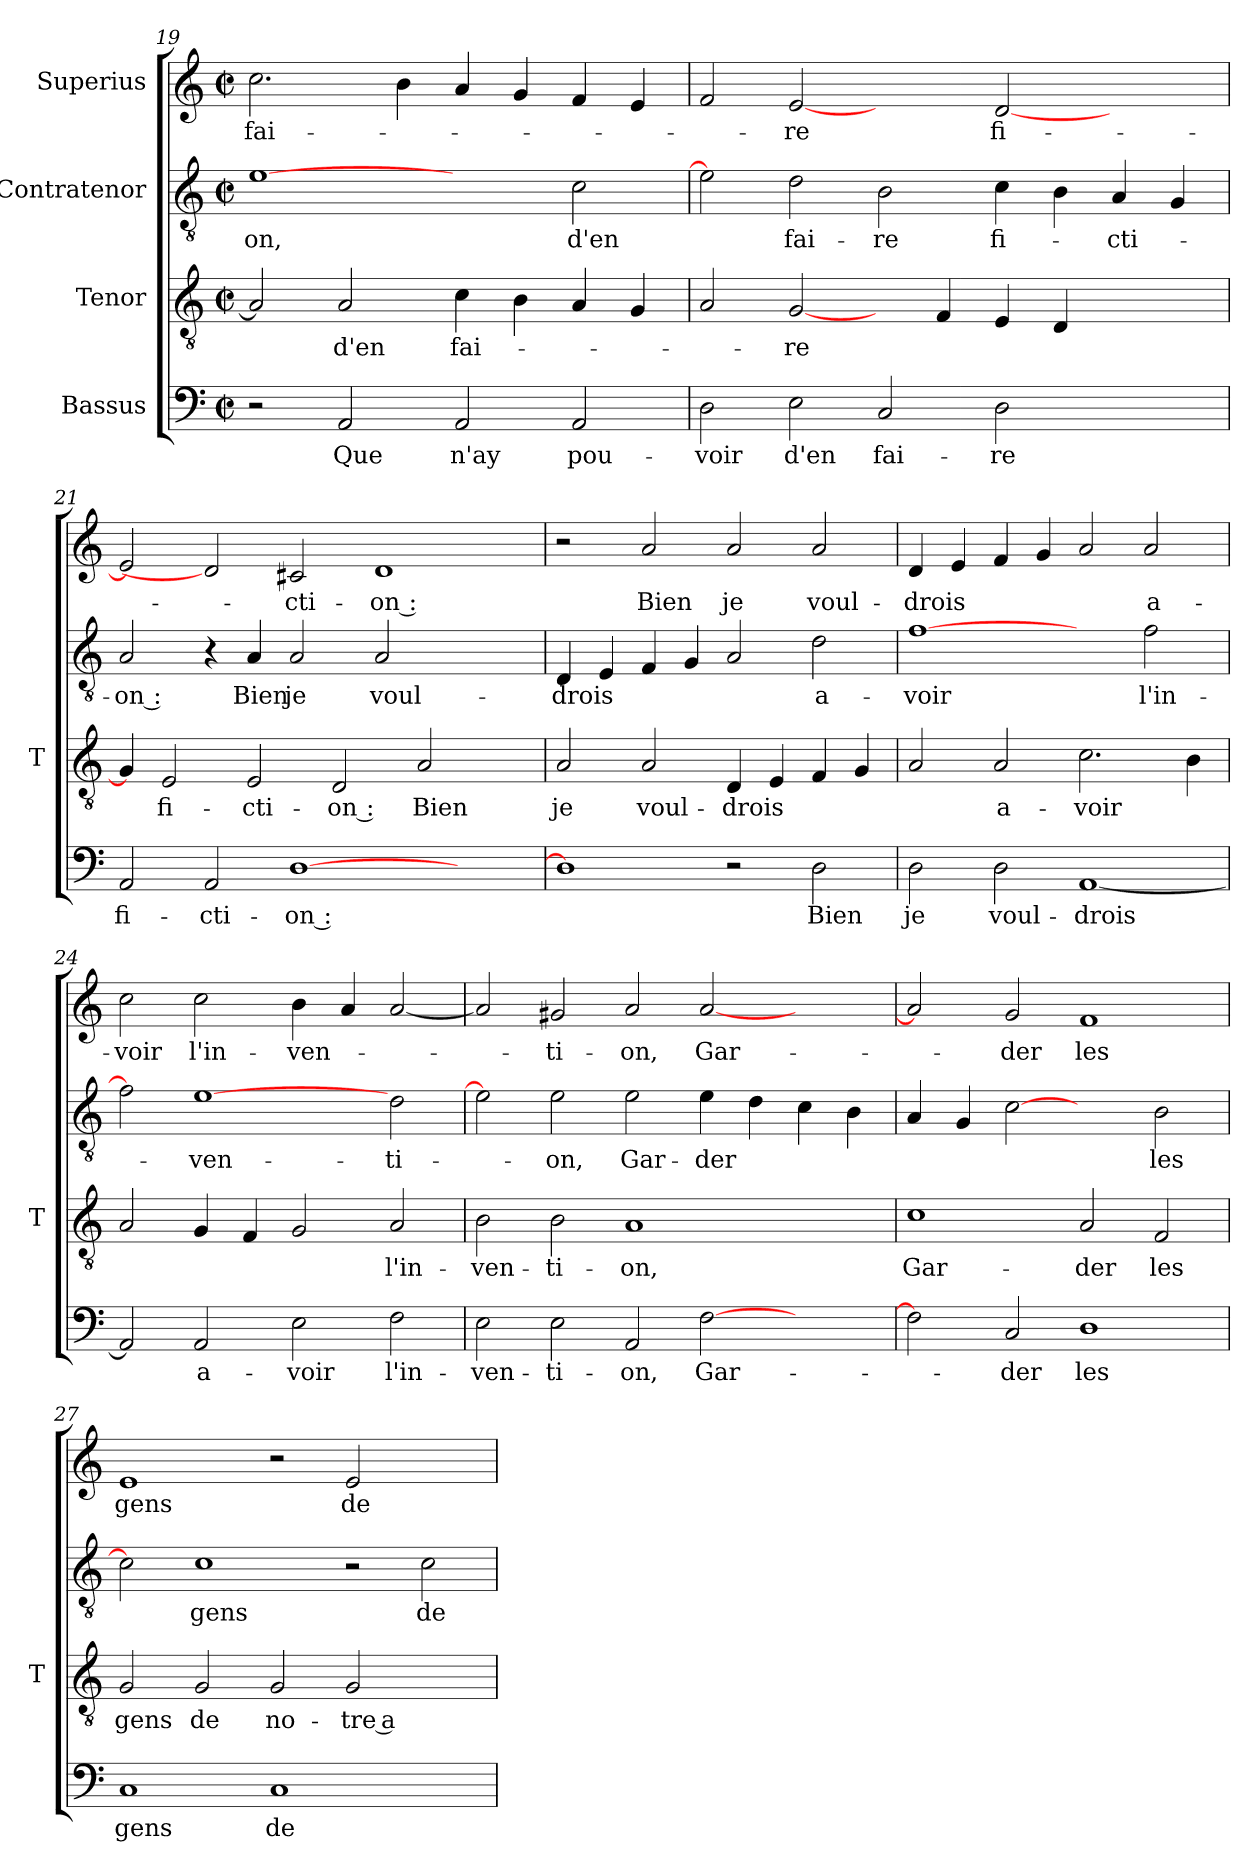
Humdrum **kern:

**kern	**text	**kern	**text	**kern	**text	**kern	**text
*part4	*part4	*part3	*part3	*part2	*part2	*part1	*part1
*staff4	*staff4	*staff3	*staff3	*staff2	*staff2	*staff1	*staff1
*I"Bassus	*	*I"Tenor	*	*I"Contratenor	*	*I"Superius	*
*	*	*I'T	*	*	*	*	*
*clefF4	*	*clefGv2	*	*clefGv2	*	*clefG2	*
*k[]	*	*k[]	*	*k[]	*	*k[]	*
*C:	*	*C:	*	*C:	*	*C:	*
*M2/2	*	*M2/2	*	*M2/2	*	*M2/2	*
*met(c|)	*	*met(c|)	*	*met(c|)	*	*met(c|)	*
=19	=19	=19	=19	=19	=19	=19	=19
2r	.	2A]	.	[1e	-on,	2.cc	fai-
2AA	-Que	2A	-d'en	.	.	.	.
.	.	.	.	.	.	4b	.
2AA	-n'ay	4c	fai-	2ryy	.	4a	.
.	.	4B	.	.	.	4g	.
2AA	pou-	4A	.	2c	-d'en	4f	.
.	.	4G	.	.	.	4e	.
=20	=20	=20	=20	=20	=20	=20	=20
2D	-voir	2A	.	2e]	.	2f	.
2E	-d'en	[2G	-re	2d	fai-	[2e	-re
2C	fai-	4ryy	.	2B	-re	2ryy	.
.	.	4F	.	.	.	.	.
2D	-re	4E	.	4c	fi-	[2d	fi-
.	.	4D	.	4B	.	.	.
2ryy	.	2ryy	.	4A	cti-	2ryy	.
.	.	.	.	4G	.	.	.
!!LO:LB:g=z
=21	=21	=21	=21	=21	=21	=21	=21
2AA	fi-	4G]	.	2A	-on :	2e]	.
.	.	2E	fi-	.	.	.	.
2AA	cti-	.	.	4r	.	2d]	.
.	.	2E	cti-	4A	-Bien	.	.
[1D	-on :	.	.	2A	-je	2c#X	cti-
.	.	2D	-on :	.	.	.	.
.	.	.	.	2A	voul-	1d	-on :
.	.	2A	-Bien	.	.	.	.
2ryy	.	.	.	2ryy	.	.	.
.	.	4ryy	.	.	.	.	.
=22	=22	=22	=22	=22	=22	=22	=22
1D]	.	2A	-je	4D	-drois	2r	.
.	.	.	.	4E	.	.	.
.	.	2A	voul-	4F	.	2a	-Bien
.	.	.	.	4G	.	.	.
2r	.	4D	-drois	2A	.	2a	-je
.	.	4E	.	.	.	.	.
2D	-Bien	4F	.	2d	a-	2a	voul-
.	.	4G	.	.	.	.	.
=23	=23	=23	=23	=23	=23	=23	=23
2D	-je	2A	.	[1f	-voir	4d	-drois
.	.	.	.	.	.	4e	.
2D	voul-	2A	a-	.	.	4f	.
.	.	.	.	.	.	4g	.
[1AA	-drois	2.c	-voir	2ryy	.	2a	.
.	.	.	.	2f	l'in-	2a	a-
.	.	4B	.	.	.	.	.
=24	=24	=24	=24	=24	=24	=24	=24
2AA]	.	2A	.	2f]	.	2cc	-voir
2AA	a-	4G	.	[1e	ven-	2cc	l'in-
.	.	4F	.	.	.	.	.
2E	-voir	2G	.	.	.	4b	ven-
.	.	.	.	.	.	4a	.
2F	l'in-	2A	l'in-	2d	ti-	[2a	.
!!LO:PB:g=z
=25	=25	=25	=25	=25	=25	=25	=25
2E	ven-	2B	ven-	2e]	.	2a]	.
2E	ti-	2B	ti-	2e	-on,	2g#X	ti-
2AA	-on,	1A	-on,	2e	Gar-	2a	-on,
[2F	Gar-	.	.	4e	-der	[2a	Gar-
.	.	.	.	4d	.	.	.
2ryy	.	2ryy	.	4c	.	2ryy	.
.	.	.	.	4B	.	.	.
=26	=26	=26	=26	=26	=26	=26	=26
2F]	.	1c	Gar-	4A	.	2a]	.
.	.	.	.	4G	.	.	.
2C	-der	.	.	[2c	.	2g	-der
1D	-les	2A	-der	2ryy	.	1f	-les
.	.	2F	-les	2B	-les	.	.
=27	=27	=27	=27	=27	=27	=27	=27
1C	-gens	2G	-gens	2c]	.	1e	-gens
.	.	2G	-de	1c	-gens	.	.
1C	-de	2G	no-	.	.	2r	.
.	.	2G	tre a-	2r	.	2e	-de
2ryy	.	2ryy	.	2c	-de	2ryy	.
=	=	=	=	=	=	=	=
*-	*-	*-	*-	*-	*-	*-	*-
